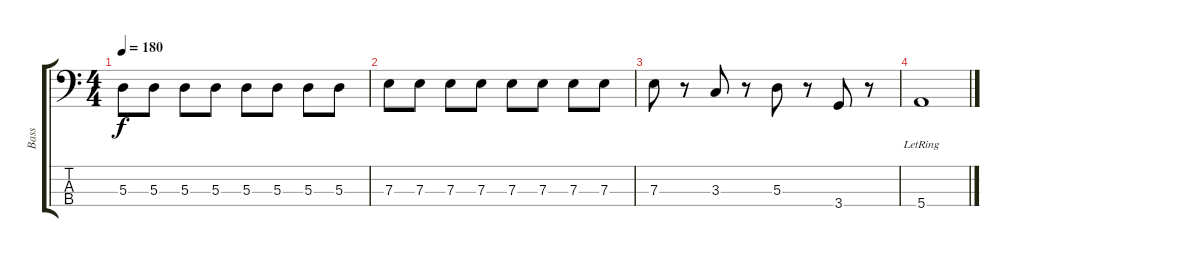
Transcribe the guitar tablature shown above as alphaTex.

\track ("Bass" "Bass") {instrument electricbasspick}
\staff {score tabs}
\tuning (G2 D2 A1 E1) {hide}
\ts (4 4)
\tempo 180
\clef f4
\ks c
5.3.8{dy f} 5.3.8 5.3.8 5.3.8 5.3.8 5.3.8 5.3.8 5.3.8 |
7.3.8 7.3.8 7.3.8 7.3.8 7.3.8 7.3.8 7.3.8 7.3.8 |
7.3.8 r.8 3.3.8 r.8 5.3.8 r.8 3.4.8 r.8 |
5.4{lr}.1
